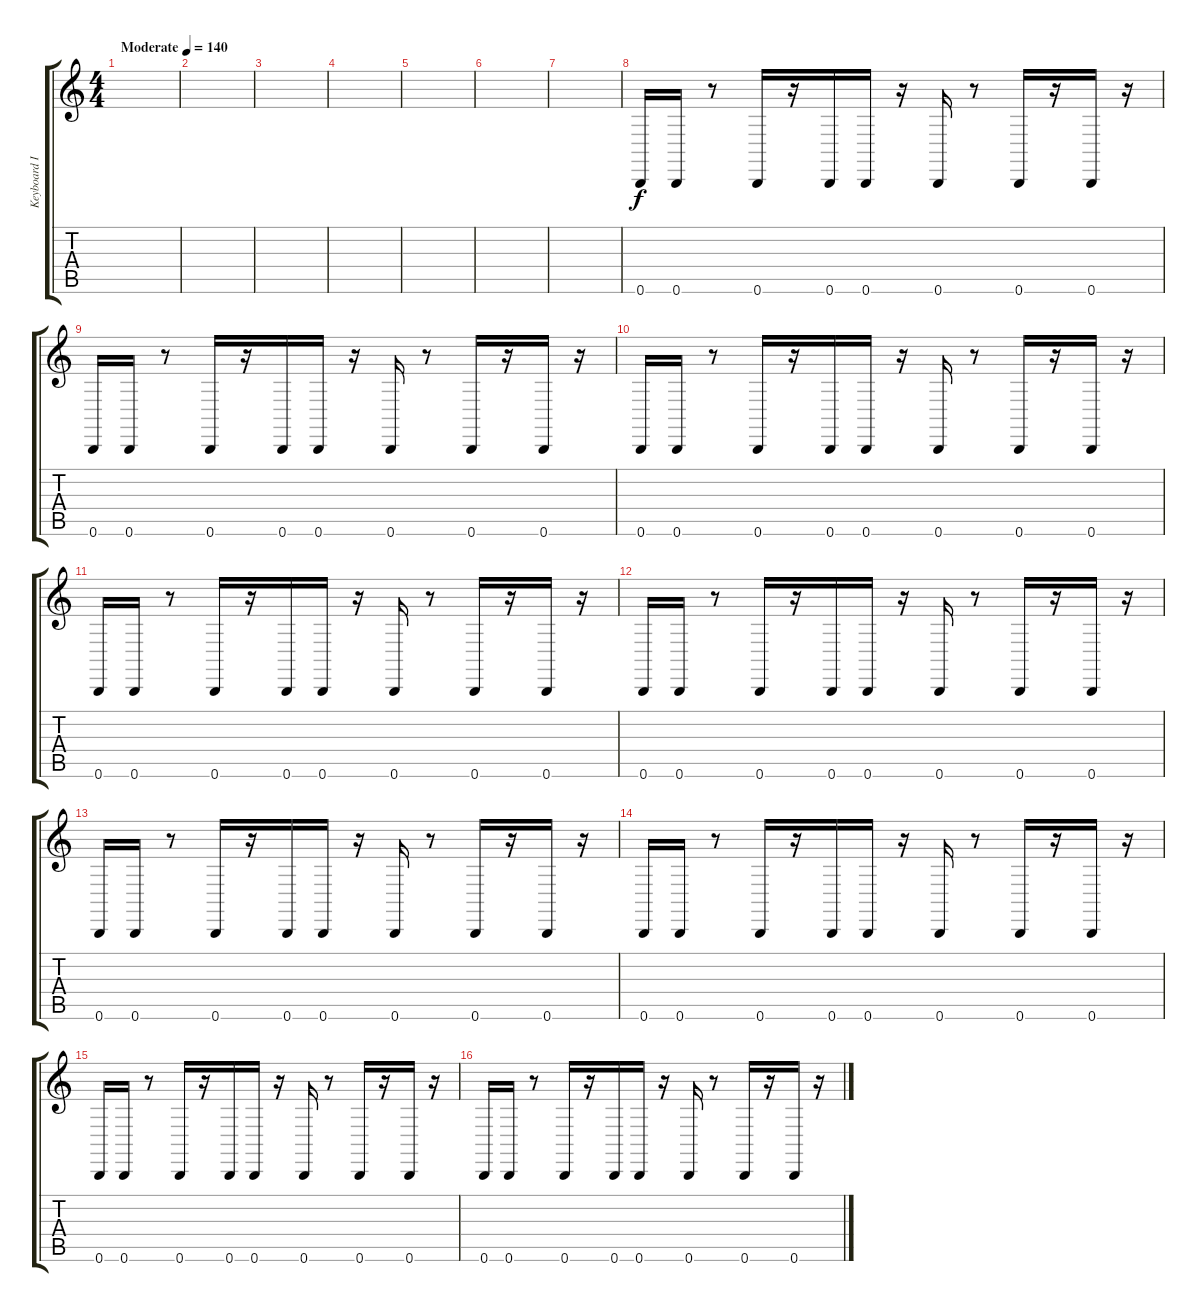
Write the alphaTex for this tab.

\track ("Keyboard III" "Keyboard I") {instrument lead8bassandlead}
\staff {score tabs}
\tuning (Db4 Ab3 E3 B2 Gb2 B1) {hide}
\ts (4 4)
\tempo (140 "Moderate")
\clef g2
\ks c
|
|
|
|
|
|
|
0.6.16 0.6.16 r.8 0.6.16 r.16 0.6.16 0.6.16 r.16 0.6.16 r.8 0.6.16 r.16 0.6.16 r.16 |
0.6.16 0.6.16 r.8 0.6.16 r.16 0.6.16 0.6.16 r.16 0.6.16 r.8 0.6.16 r.16 0.6.16 r.16 |
0.6.16 0.6.16 r.8 0.6.16 r.16 0.6.16 0.6.16 r.16 0.6.16 r.8 0.6.16 r.16 0.6.16 r.16 |
0.6.16 0.6.16 r.8 0.6.16 r.16 0.6.16 0.6.16 r.16 0.6.16 r.8 0.6.16 r.16 0.6.16 r.16 |
0.6.16 0.6.16 r.8 0.6.16 r.16 0.6.16 0.6.16 r.16 0.6.16 r.8 0.6.16 r.16 0.6.16 r.16 |
0.6.16 0.6.16 r.8 0.6.16 r.16 0.6.16 0.6.16 r.16 0.6.16 r.8 0.6.16 r.16 0.6.16 r.16 |
0.6.16 0.6.16 r.8 0.6.16 r.16 0.6.16 0.6.16 r.16 0.6.16 r.8 0.6.16 r.16 0.6.16 r.16 |
0.6.16 0.6.16 r.8 0.6.16 r.16 0.6.16 0.6.16 r.16 0.6.16 r.8 0.6.16 r.16 0.6.16 r.16 |
0.6.16 0.6.16 r.8 0.6.16 r.16 0.6.16 0.6.16 r.16 0.6.16 r.8 0.6.16 r.16 0.6.16 r.16
